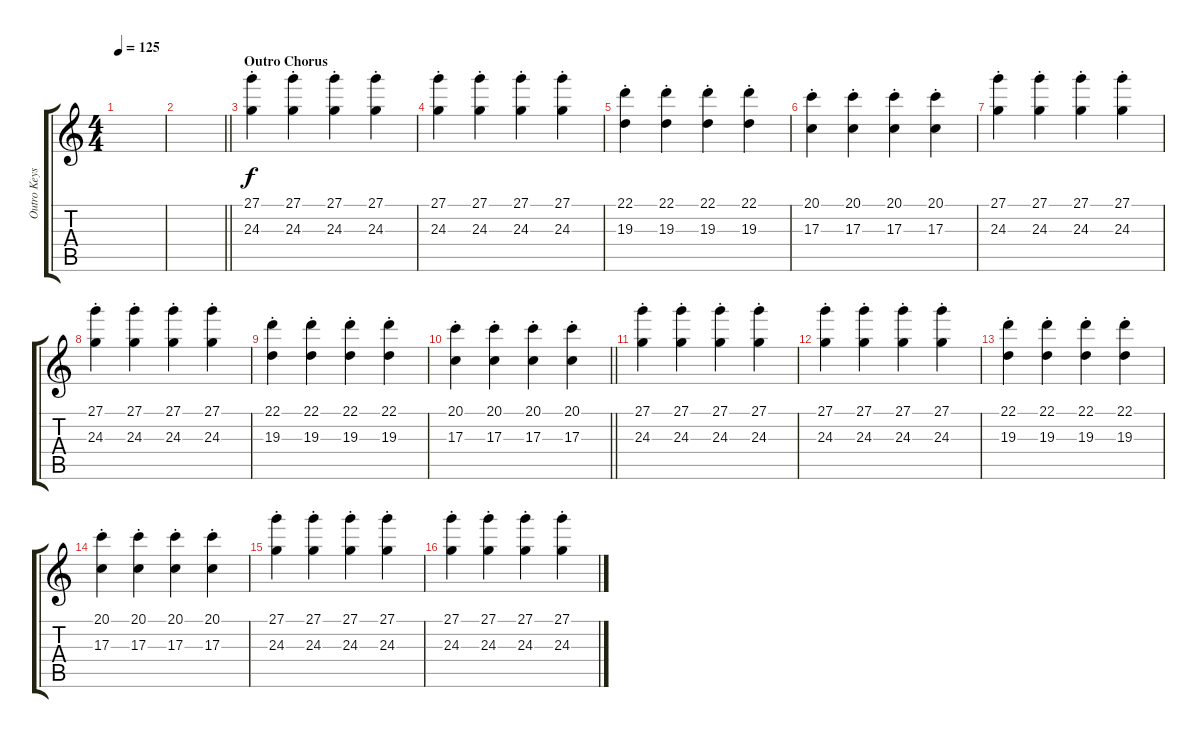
\track ("Outro Keys" "Outro Keys") {instrument acousticgrandpiano}
\staff {score tabs}
\tuning (E4 B3 G3 D3 A2 E2) {hide}
\ts (4 4)
\tempo 125
\clef g2
\ks c
|
\barLineRight lightlight
|
\section ("" "Outro Chorus")
(27.1{st} 24.3{st}).4 (27.1{st} 24.3{st}).4 (27.1{st} 24.3{st}).4 (27.1{st} 24.3{st}).4 |
(27.1{st} 24.3{st}).4 (27.1{st} 24.3{st}).4 (27.1{st} 24.3{st}).4 (27.1{st} 24.3{st}).4 |
(22.1{st} 19.3{st}).4 (22.1{st} 19.3{st}).4 (22.1{st} 19.3{st}).4 (22.1{st} 19.3{st}).4 |
(20.1{st} 17.3{st}).4 (20.1{st} 17.3{st}).4 (20.1{st} 17.3{st}).4 (20.1{st} 17.3{st}).4 |
(27.1{st} 24.3{st}).4 (27.1{st} 24.3{st}).4 (27.1{st} 24.3{st}).4 (27.1{st} 24.3{st}).4 |
(27.1{st} 24.3{st}).4 (27.1{st} 24.3{st}).4 (27.1{st} 24.3{st}).4 (27.1{st} 24.3{st}).4 |
(22.1{st} 19.3{st}).4 (22.1{st} 19.3{st}).4 (22.1{st} 19.3{st}).4 (22.1{st} 19.3{st}).4 |
\barLineRight lightlight
(20.1{st} 17.3{st}).4 (20.1{st} 17.3{st}).4 (20.1{st} 17.3{st}).4 (20.1{st} 17.3{st}).4 |
(27.1{st} 24.3{st}).4 (27.1{st} 24.3{st}).4 (27.1{st} 24.3{st}).4 (27.1{st} 24.3{st}).4 |
(27.1{st} 24.3{st}).4 (27.1{st} 24.3{st}).4 (27.1{st} 24.3{st}).4 (27.1{st} 24.3{st}).4 |
(22.1{st} 19.3{st}).4 (22.1{st} 19.3{st}).4 (22.1{st} 19.3{st}).4 (22.1{st} 19.3{st}).4 |
(20.1{st} 17.3{st}).4 (20.1{st} 17.3{st}).4 (20.1{st} 17.3{st}).4 (20.1{st} 17.3{st}).4 |
(27.1{st} 24.3{st}).4 (27.1{st} 24.3{st}).4 (27.1{st} 24.3{st}).4 (27.1{st} 24.3{st}).4 |
(27.1{st} 24.3{st}).4 (27.1{st} 24.3{st}).4 (27.1{st} 24.3{st}).4 (27.1{st} 24.3{st}).4
